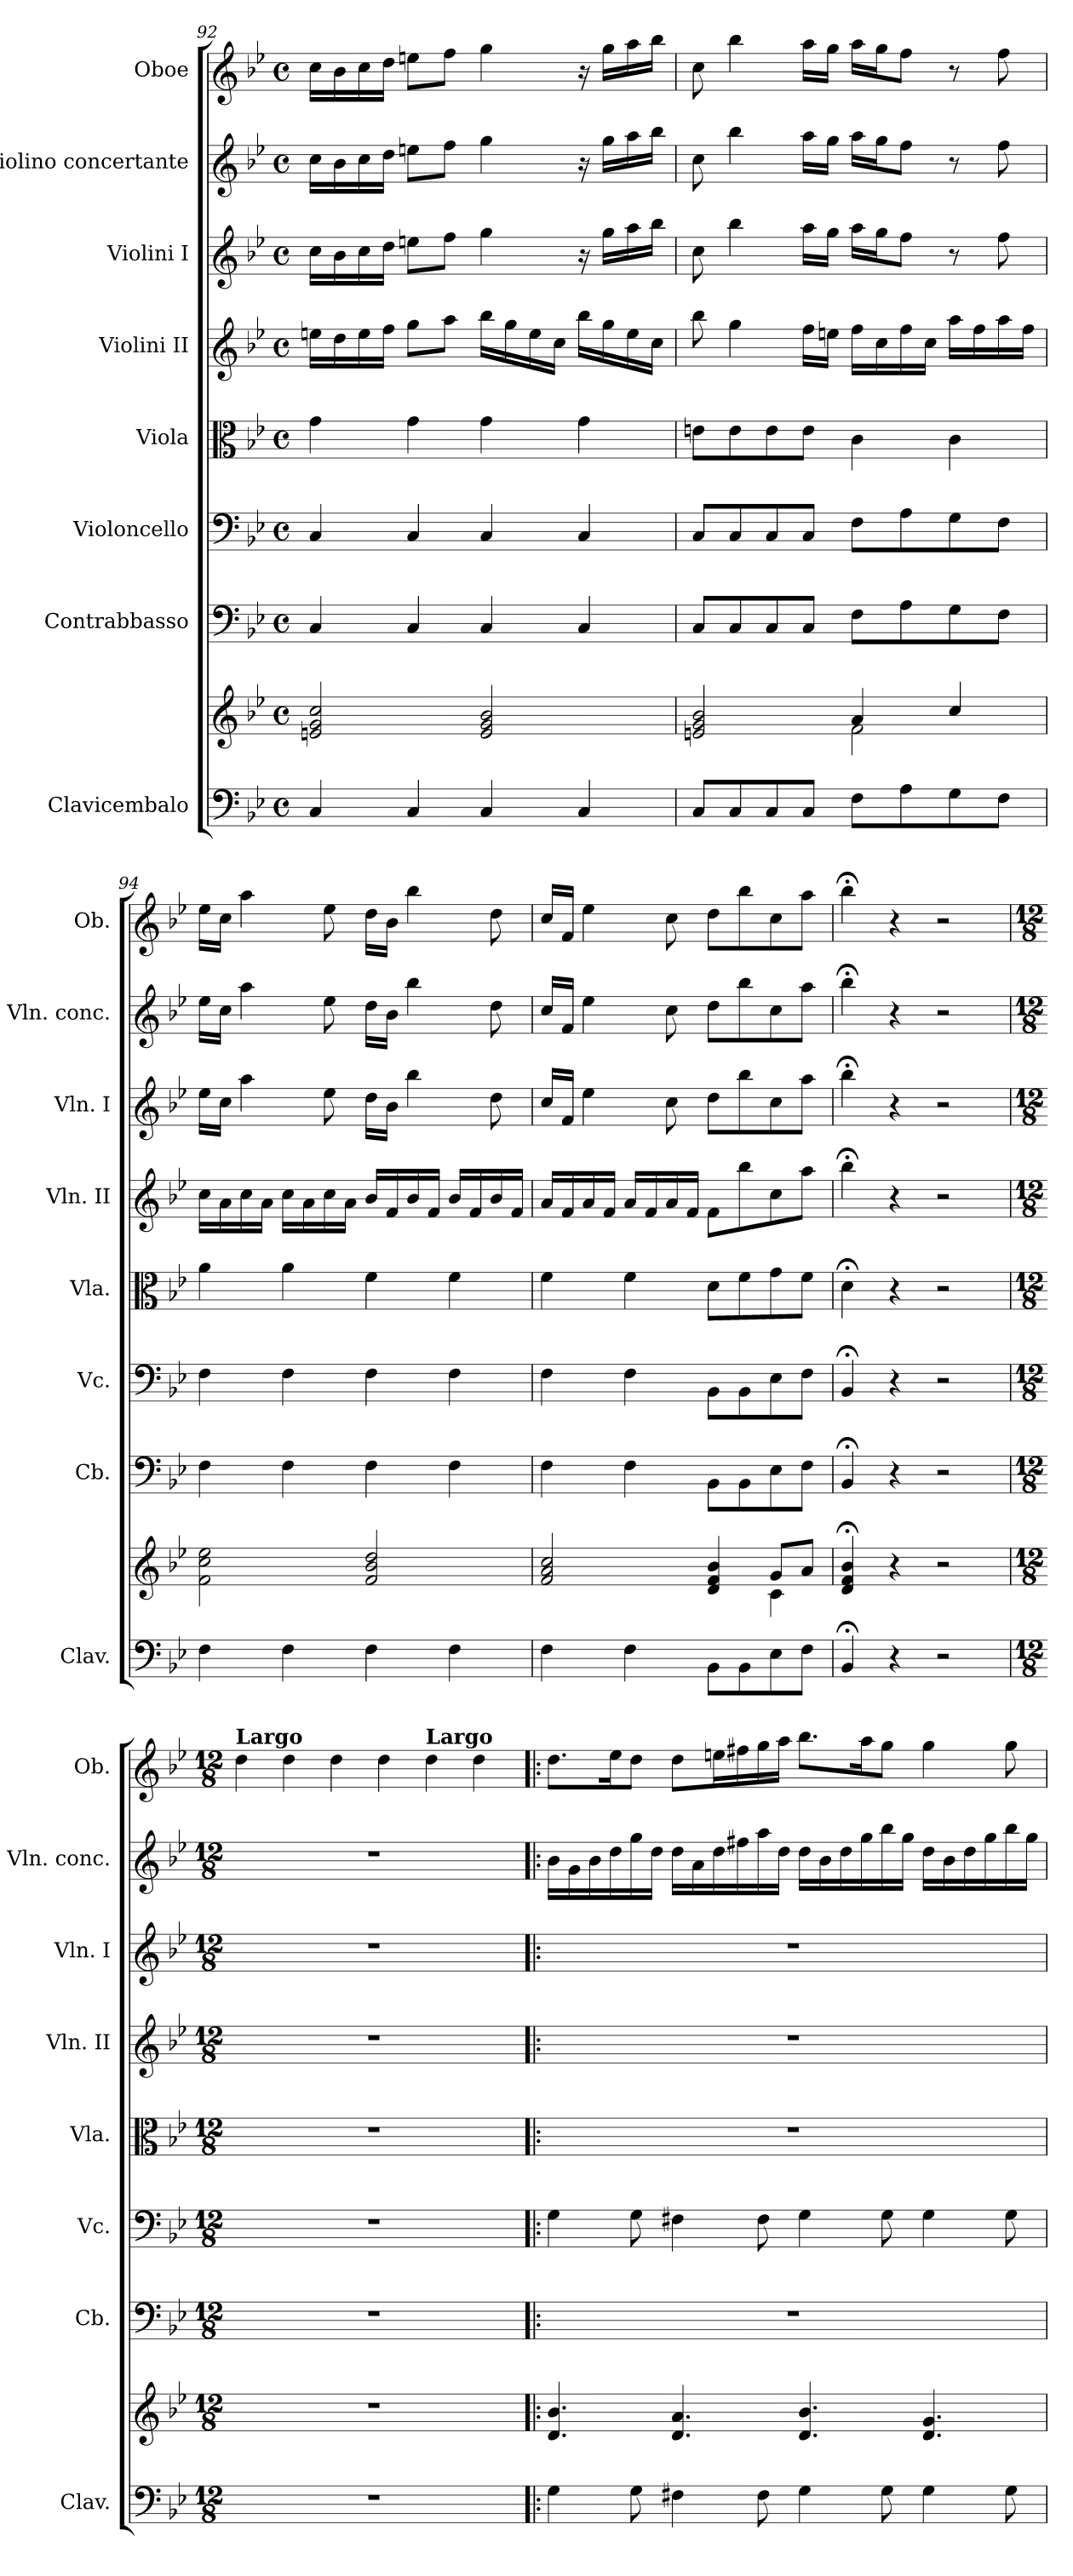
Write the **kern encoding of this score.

**kern	**kern	**kern	**kern	**kern	**kern	**kern	**kern	**kern
*part8	*part8	*part7	*part6	*part5	*part4	*part3	*part2	*part1
*staff9	*staff8	*staff7	*staff6	*staff5	*staff4	*staff3	*staff2	*staff1
*I"Clavicembalo	*	*I"Contrabbasso	*I"Violoncello	*I"Viola	*I"Violini II	*I"Violini I	*I"Violino concertante	*I"Oboe
*I'Clav.	*	*I'Cb.	*I'Vc.	*I'Vla.	*I'Vln. II	*I'Vln. I	*I'Vln. conc.	*I'Ob.
*clefF4	*clefG2	*clefF4	*clefF4	*clefC3	*clefG2	*clefG2	*clefG2	*clefG2
*	*	*ITrd7c12	*	*	*	*	*	*
*k[b-e-]	*k[b-e-]	*k[b-e-]	*k[b-e-]	*k[b-e-]	*k[b-e-]	*k[b-e-]	*k[b-e-]	*k[b-e-]
*M4/4	*M4/4	*M4/4	*M4/4	*M4/4	*M4/4	*M4/4	*M4/4	*M4/4
*met(c)	*met(c)	*met(c)	*met(c)	*met(c)	*met(c)	*met(c)	*met(c)	*met(c)
=92	=92	=92	=92	=92	=92	=92	=92	=92
4C/	2en/ 2g/ 2cc/	4CC/	4C/	4g\	16een\LL	16cc\LL	16cc\LL	16cc\LL
.	.	.	.	.	16dd\	16b-\	16b-\	16b-\
.	.	.	.	.	16ee\	16cc\	16cc\	16cc\
.	.	.	.	.	16ff\JJ	16dd\JJ	16dd\JJ	16dd\JJ
4C/	.	4CC/	4C/	4g\	8gg\L	8een\L	8een\L	8een\L
.	.	.	.	.	8aa\J	8ff\J	8ff\J	8ff\J
4C/	2e/ 2g/ 2b-/	4CC/	4C/	4g\	16bb-\LL	4gg\	4gg\	4gg\
.	.	.	.	.	16gg\	.	.	.
.	.	.	.	.	16ee\	.	.	.
.	.	.	.	.	16cc\JJ	.	.	.
4C/	.	4CC/	4C/	4g\	16bb-\LL	16r	16r	16r
.	.	.	.	.	16gg\	16gg\LL	16gg\LL	16gg\LL
.	.	.	.	.	16ee\	16aa\	16aa\	16aa\
.	.	.	.	.	16cc\JJ	16bb-\JJ	16bb-\JJ	16bb-\JJ
!!LO:PB:g=z
=93	=93	=93	=93	=93	=93	=93	=93	=93
*	*^	*	*	*	*	*	*	*
8C/L	2en/ 2g/ 2b-/	2ryy	8CC/L	8C/L	8en\L	8bb-\	8cc\	8cc\	8cc\
8C/	.	.	8CC/	8C/	8e\	4gg\	4bb-\	4bb-\	4bb-\
8C/	.	.	8CC/	8C/	8e\	.	.	.	.
8C/J	.	.	8CC/J	8C/J	8e\J	16ff\LL	16aa\LL	16aa\LL	16aa\LL
.	.	.	.	.	.	16een\JJ	16gg\JJ	16gg\JJ	16gg\JJ
8F\L	2f\	4a/	8FF\L	8F\L	4c\	16ff\LL	16aa\LL	16aa\LL	16aa\LL
.	.	.	.	.	.	16cc\	16gg\J	16gg\J	16gg\J
8A\	.	.	8AA\	8A\	.	16ff\	8ff\J	8ff\J	8ff\J
.	.	.	.	.	.	16cc\JJ	.	.	.
8G\	.	4cc/	8GG\	8G\	4c\	16aa\LL	8r	8r	8r
.	.	.	.	.	.	16ff\	.	.	.
8F\J	.	.	8FF\J	8F\J	.	16aa\	8ff\	8ff\	8ff\
.	.	.	.	.	.	16ff\JJ	.	.	.
*	*v	*v	*	*	*	*	*	*	*
=94	=94	=94	=94	=94	=94	=94	=94	=94
4F\	2f\ 2cc\ 2ee-\	4FF\	4F\	4a\	16cc\LL	16ee-\LL	16ee-\LL	16ee-\LL
.	.	.	.	.	16a\	16cc\JJ	16cc\JJ	16cc\JJ
.	.	.	.	.	16cc\	4aa\	4aa\	4aa\
.	.	.	.	.	16a\JJ	.	.	.
4F\	.	4FF\	4F\	4a\	16cc\LL	.	.	.
.	.	.	.	.	16a\	.	.	.
.	.	.	.	.	16cc\	8ee-\	8ee-\	8ee-\
.	.	.	.	.	16a\JJ	.	.	.
4F\	2f/ 2b-/ 2dd/	4FF\	4F\	4f\	16b-/LL	16dd\LL	16dd\LL	16dd\LL
.	.	.	.	.	16f/	16b-\JJ	16b-\JJ	16b-\JJ
.	.	.	.	.	16b-/	4bb-\	4bb-\	4bb-\
.	.	.	.	.	16f/JJ	.	.	.
4F\	.	4FF\	4F\	4f\	16b-/LL	.	.	.
.	.	.	.	.	16f/	.	.	.
.	.	.	.	.	16b-/	8dd\	8dd\	8dd\
.	.	.	.	.	16f/JJ	.	.	.
=95	=95	=95	=95	=95	=95	=95	=95	=95
*	*^	*	*	*	*	*	*	*
4F\	2f/ 2a/ 2cc/	2.ryy	4FF\	4F\	4f\	16a/LL	16cc/LL	16cc/LL	16cc/LL
.	.	.	.	.	.	16f/	16f/JJ	16f/JJ	16f/JJ
.	.	.	.	.	.	16a/	4ee-\	4ee-\	4ee-\
.	.	.	.	.	.	16f/JJ	.	.	.
4F\	.	.	4FF\	4F\	4f\	16a/LL	.	.	.
.	.	.	.	.	.	16f/	.	.	.
.	.	.	.	.	.	16a/	8cc\	8cc\	8cc\
.	.	.	.	.	.	16f/JJ	.	.	.
8BB-\L	4d/ 4f/ 4b-/	.	8BBB-\L	8BB-\L	8d\L	8f\L	8dd\L	8dd\L	8dd\L
8BB-\	.	.	8BBB-\	8BB-\	8f\	8bb-\	8bb-\	8bb-\	8bb-\
8E-\	8g/L	4c\	8EE-\	8E-\	8g\	8cc\	8cc\	8cc\	8cc\
8F\J	8a/J	.	8FF\J	8F\J	8f\J	8aa\J	8aa\J	8aa\J	8aa\J
*	*v	*v	*	*	*	*	*	*	*
=96	=96	=96	=96	=96	=96	=96	=96	=96
4BB-;</	4d/;< 4f/;< 4b-/;<	4BBB-;</	4BB-;</	4d;<\	4bb-;<\	4bb-;<\	4bb-;<\	4bb-;<\
4r	4r	4r	4r	4r	4r	4r	4r	4r
2r	2r	2r	2r	2r	2r	2r	2r	2r
!!LO:PB:g=z
=1	=1	=1	=1	=1	=1	=1	=1	=1
*M12/8	*M12/8	*M12/8	*M12/8	*M12/8	*M12/8	*M12/8	*M12/8	*M12/8
!	!	!	!	!	!	!	!	!LO:TX:a:B:t=Largo
1.r	1.r	1.r	1.r	1.r	1.r	1.r	1.r	4dd\
.	.	.	.	.	.	.	.	4dd\
.	.	.	.	.	.	.	.	4dd\
.	.	.	.	.	.	.	.	4dd\
*	*	*	*	*	*	*	*	*MM40
!	!	!	!	!	!	!	!	!LO:TX:a:B:t=Largo
.	.	.	.	.	.	.	.	4dd\
.	.	.	.	.	.	.	.	4dd\
=2!|:	=2!|:	=2!|:	=2!|:	=2!|:	=2!|:	=2!|:	=2!|:	=2!|:
4G\	4.d/ 4.b-/	1.r	4G\	1.r	1.r	1.r	16b-\LL	8.dd\L
.	.	.	.	.	.	.	16g\	.
.	.	.	.	.	.	.	16b-\	.
.	.	.	.	.	.	.	16dd\	16ee-\K
8G\	.	.	8G\	.	.	.	16gg\	8dd\J
.	.	.	.	.	.	.	16dd\JJ	.
4F#X\	4.d/ 4.a/	.	4F#X\	.	.	.	16dd\LL	8dd\L
.	.	.	.	.	.	.	16a\	.
.	.	.	.	.	.	.	16dd\	16een\L
.	.	.	.	.	.	.	16ff#X\	16ff#X\
8F#\	.	.	8F#\	.	.	.	16aa\	16gg\
.	.	.	.	.	.	.	16dd\JJ	16aa\JJ
4G\	4.d/ 4.b-/	.	4G\	.	.	.	16dd\LL	8.bb-\L
.	.	.	.	.	.	.	16b-\	.
.	.	.	.	.	.	.	16dd\	.
.	.	.	.	.	.	.	16gg\	16aa\K
8G\	.	.	8G\	.	.	.	16bb-\	8gg\J
.	.	.	.	.	.	.	16gg\JJ	.
4G\	4.d/ 4.g/	.	4G\	.	.	.	16dd\LL	4gg\
.	.	.	.	.	.	.	16b-\	.
.	.	.	.	.	.	.	16dd\	.
.	.	.	.	.	.	.	16gg\	.
8G\	.	.	8G\	.	.	.	16bb-\	8gg\
.	.	.	.	.	.	.	16gg\JJ	.
=	=	=	=	=	=	=	=	=
*-	*-	*-	*-	*-	*-	*-	*-	*-
